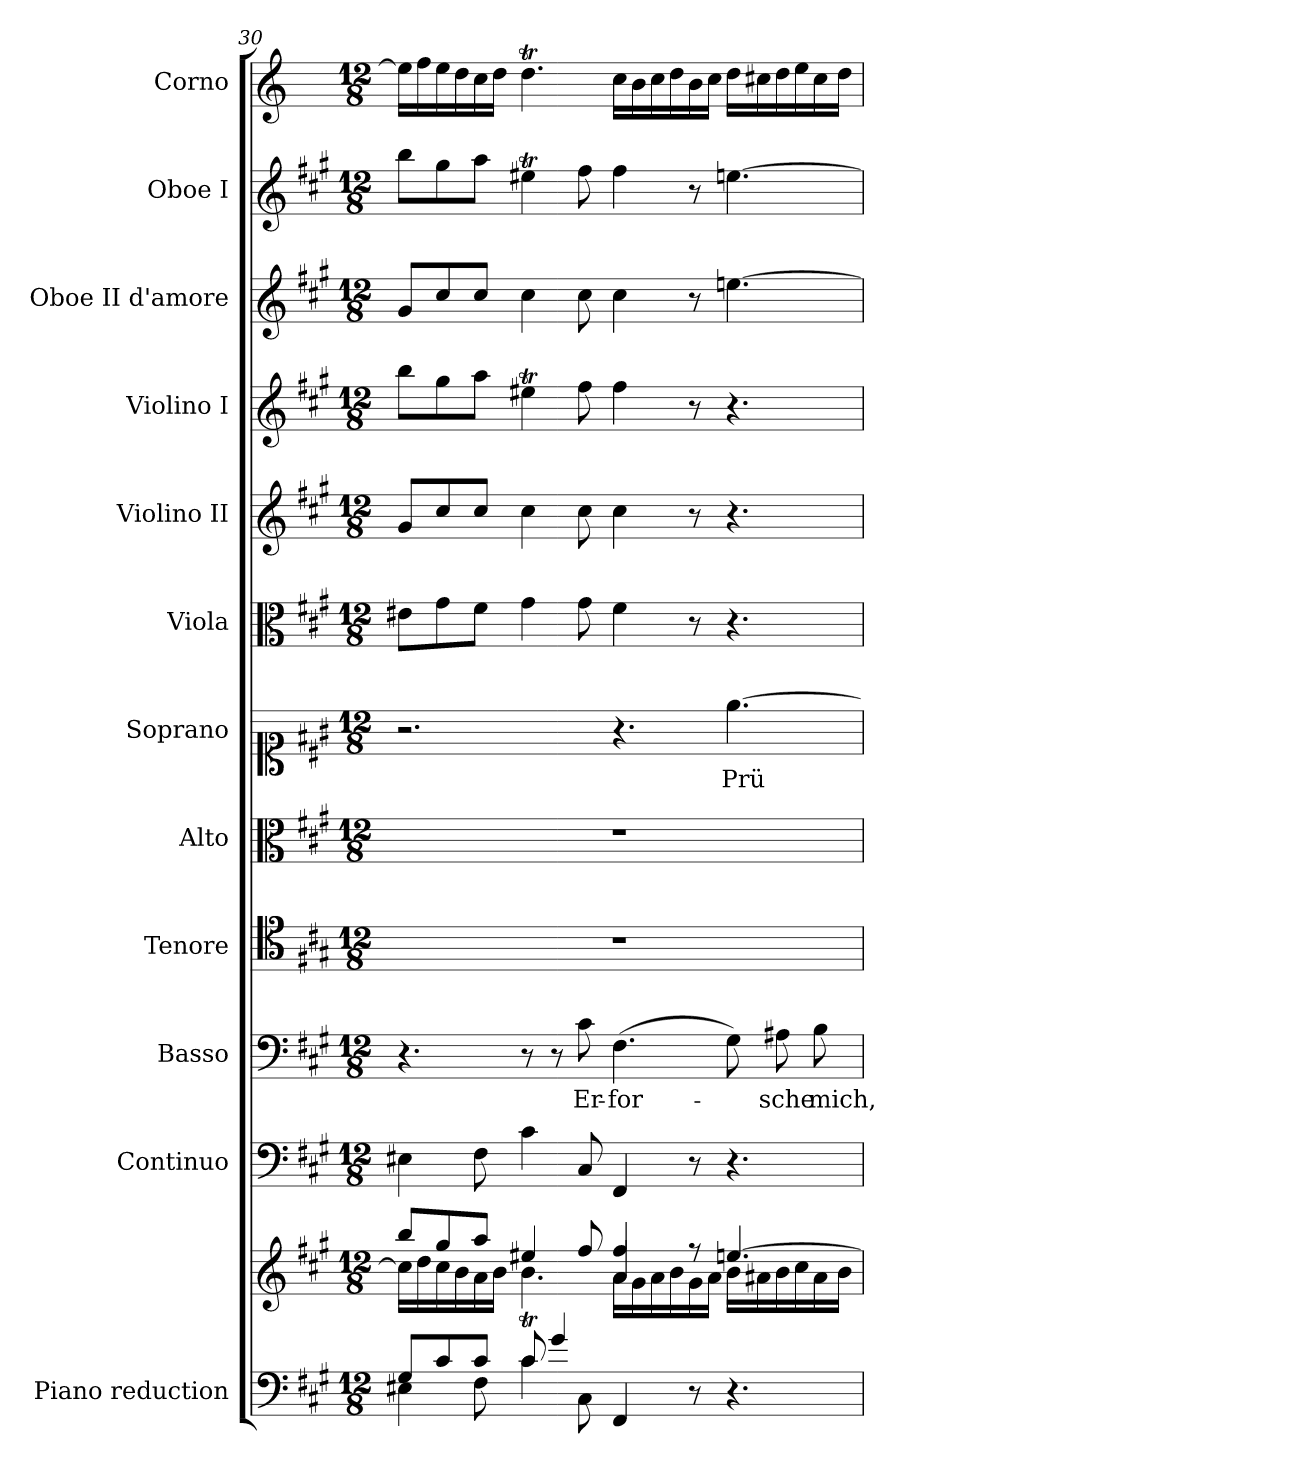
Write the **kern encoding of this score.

**kern	**kern	**kern	**kern	**text	**kern	**kern	**kern	**text	**kern	**kern	**kern	**kern	**kern	**kern
*part12	*part12	*part11	*part10	*part10	*part9	*part8	*part7	*part7	*part6	*part5	*part4	*part3	*part2	*part1
*staff13	*staff12	*staff11	*staff10	*staff10	*staff9	*staff8	*staff7	*staff7	*staff6	*staff5	*staff4	*staff3	*staff2	*staff1
*I"Piano reduction	*	*I"Continuo	*I"Basso	*	*I"Tenore	*I"Alto	*I"Soprano	*	*I"Viola	*I"Violino II	*I"Violino I	*I"Oboe II d'amore	*I"Oboe I	*I"Corno
*I'Pno	*	*	*	*	*	*	*	*	*I'Vla	*I'Vln	*I'Vln	*I'Ob	*I'Ob	*
*clefF4	*clefG2	*clefF4	*clefF4	*	*clefC4	*clefC3	*clefC1	*	*clefC3	*clefG2	*clefG2	*clefG2	*clefG2	*clefG2
*	*	*	*	*	*	*	*	*	*	*	*	*	*	*ITrd2c3
*k[f#c#g#]	*k[f#c#g#]	*k[f#c#g#]	*k[f#c#g#]	*	*k[f#c#g#]	*k[f#c#g#]	*k[f#c#g#]	*	*k[f#c#g#]	*k[f#c#g#]	*k[f#c#g#]	*k[f#c#g#]	*k[f#c#g#]	*k[f#c#g#]
*M12/8	*M12/8	*M12/8	*M12/8	*	*M12/8	*M12/8	*M12/8	*	*M12/8	*M12/8	*M12/8	*M12/8	*M12/8	*M12/8
=30	=30	=30	=30	=30	=30	=30	=30	=30	=30	=30	=30	=30	=30	=30
*^	*^	*	*	*	*	*	*	*	*	*	*	*	*	*
*	*	*	*^	*	*	*	*	*	*	*	*	*	*	*	*	*
8G#/L	4E#X\	8bb/L	16cc#\LL]	2.ryy	4E#X\	4.r	.	1.r	1.r	2.r	.	8e#X\L	8g#/L	8bb\L	8g#/L	8bb\L	16cc#\LL]
.	.	.	16dd\	.	.	.	.	.	.	.	.	.	.	.	.	.	16dd\
8c#/	.	8gg#/	16cc#\	.	.	.	.	.	.	.	.	8g#\	8cc#/	8gg#\	8cc#/	8gg#\	16cc#\
.	.	.	16b\	.	.	.	.	.	.	.	.	.	.	.	.	.	16b\
8c#/J	8F#\	8aa/J	16a\	.	8F#\	.	.	.	.	.	.	8f#\J	8cc#/J	8aa\J	8cc#/J	8aa\J	16a\
.	.	.	16b\JJ	.	.	.	.	.	.	.	.	.	.	.	.	.	16b\JJ
8c#/	4c#\	4ee#X/	4.bT\	.	4c#\	8r	.	.	.	.	.	4g#\	4cc#\	4ee#Xt\	4cc#\	4ee#Xt\	4.bT\
4g#/	.	.	.	.	.	8r	.	.	.	.	.	.	.	.	.	.	.
!	!	!	!	!	!	!	!LO:LY:b	!	!	!	!	!	!	!	!	!	!
.	8C#\	8ff#/	.	.	8C#/	8c#\	Er-	.	.	.	.	8g#\	8cc#\	8ff#\	8cc#\	8ff#\	.
!	!	!	!	!	!	!	!LO:LY:b	!	!	!	!	!	!	!	!	!	!
4FF#/	4ryy	4ff#/	16a\LL	4a/	4FF#/	(4.F#\	-for-	.	.	4.r	.	4f#\	4cc#\	4ff#\	4cc#\	4ff#\	16a\LL
.	.	.	16g#\	.	.	.	.	.	.	.	.	.	.	.	.	.	16g#\
.	.	.	16a\	.	.	.	.	.	.	.	.	.	.	.	.	.	16a\
.	.	.	16b\	.	.	.	.	.	.	.	.	.	.	.	.	.	16b\
8r	8ryy	8r	16g#\	2ryy	8r	.	.	.	.	.	.	8r	8r	8r	8r	8r	16g#\
.	.	.	16a\JJ	.	.	.	.	.	.	.	.	.	.	.	.	.	16a\JJ
!	!	!	!	!	!	!	!	!	!	!	!LO:LY:b	!	!	!	!	!	!
4.r	4.ryy	[4.een/	16b\LL	.	4.r	8G#\)	.	.	.	[4.ee\	Prü-	4.r	4.r	4.r	[4.een\	[4.een\	16b\LL
.	.	.	16a#i\	.	.	.	.	.	.	.	.	.	.	.	.	.	16a#X\
!	!	!	!	!	!	!	!LO:LY:b	!	!	!	!	!	!	!	!	!	!
.	.	.	16b\	.	.	8A#X\	-sche	.	.	.	.	.	.	.	.	.	16b\
.	.	.	16cc#\	.	.	.	.	.	.	.	.	.	.	.	.	.	16cc#\
!	!	!	!	!	!	!	!LO:LY:b	!	!	!	!	!	!	!	!	!	!
.	.	.	16a#\	.	.	8B\	mich,	.	.	.	.	.	.	.	.	.	16a#\
.	.	.	16b\JJ	.	.	.	.	.	.	.	.	.	.	.	.	.	16b\JJ
*v	*v	*	*	*	*	*	*	*	*	*	*	*	*	*	*	*	*
*	*v	*v	*v	*	*	*	*	*	*	*	*	*	*	*	*	*
=	=	=	=	=	=	=	=	=	=	=	=	=	=	=
*-	*-	*-	*-	*-	*-	*-	*-	*-	*-	*-	*-	*-	*-	*-
